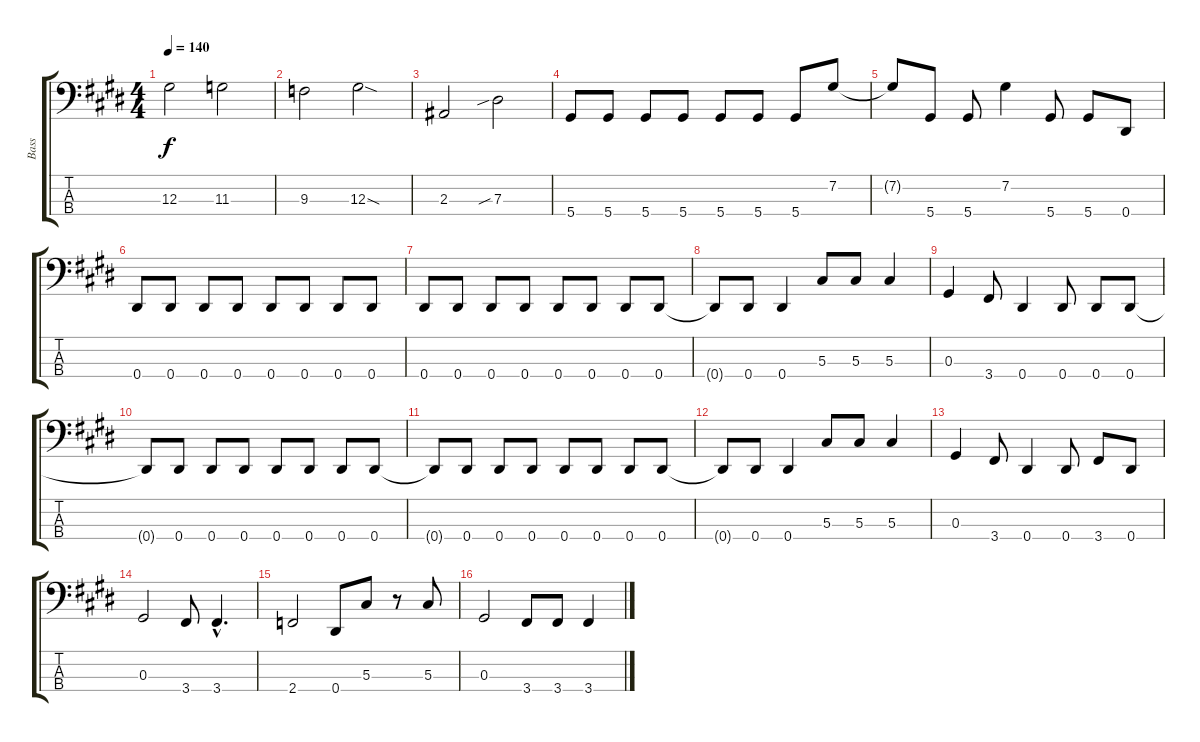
\track ("Bass" "Bass") {instrument electricbasspick}
\staff {score tabs}
\tuning (Gb2 Db2 Ab1 Eb1) {hide}
\ts (4 4)
\tempo 140
\clef f4
\ks e
12.3.2{dy f} 11.3.2 |
9.3.2 12.3{sod}.2 |
2.3.2 7.3{sib}.2 |
5.4.8 5.4.8 5.4.8 5.4.8 5.4.8 5.4.8 5.4.8 7.2.8 |
7.2{t}.8 5.4.8 5.4.8 7.2.4 5.4.8 5.4.8 0.4.8 |
0.4.8 0.4.8 0.4.8 0.4.8 0.4.8 0.4.8 0.4.8 0.4.8 |
0.4.8 0.4.8 0.4.8 0.4.8 0.4.8 0.4.8 0.4.8 0.4.8 |
0.4{t}.8 0.4.8 0.4.4 5.3.8 5.3.8 5.3.4 |
0.3.4 3.4.8 0.4.4 0.4.8 0.4.8 0.4.8 |
0.4{t}.8 0.4.8 0.4.8 0.4.8 0.4.8 0.4.8 0.4.8 0.4.8 |
0.4{t}.8 0.4.8 0.4.8 0.4.8 0.4.8 0.4.8 0.4.8 0.4.8 |
0.4{t}.8 0.4.8 0.4.4 5.3.8 5.3.8 5.3.4 |
0.3.4 3.4.8 0.4.4 0.4.8 3.4.8 0.4.8 |
0.3.2 3.4.8 3.4{hac}.4{d} |
2.4.2 0.4.8 5.3.8 r.8 5.3.8 |
0.3.2 3.4.8 3.4.8 3.4.4
